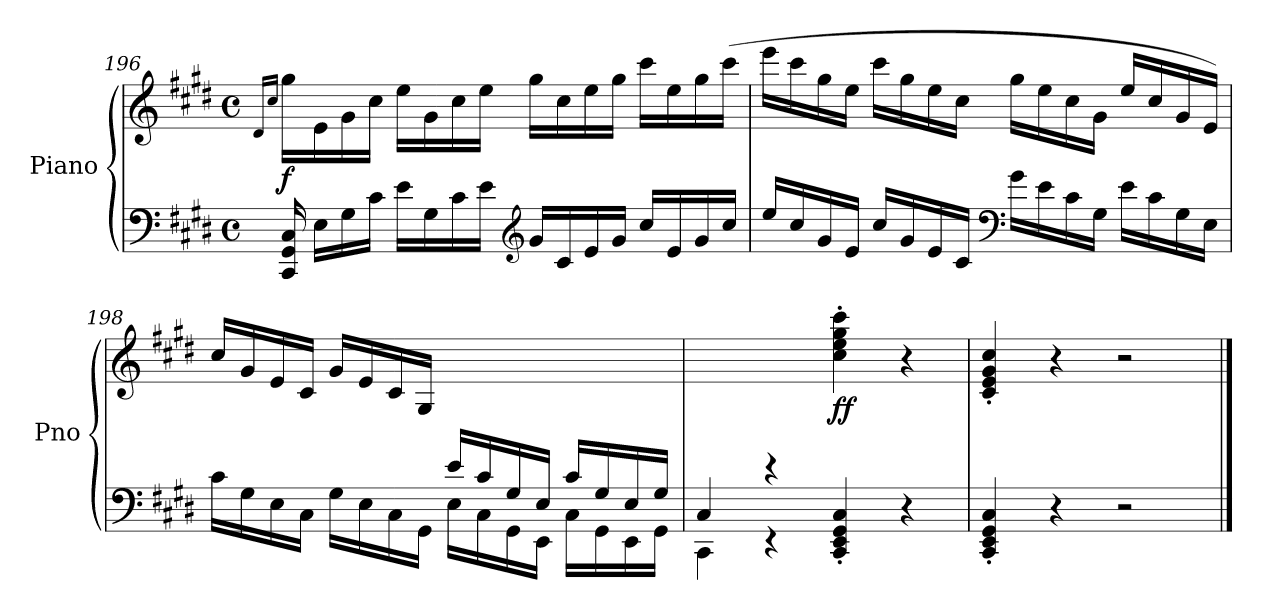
**kern	**kern	**dynam
*part1	*part1	*part1
*staff2	*staff1	*staff1/2
*I"Piano	*	*
*I'Pno	*	*
!!LO:LB:g=z
*clefF4	*clefG2	*
*k[f#c#g#d#]	*k[f#c#g#d#]	*
*M4/4	*M4/4	*
*met(c)	*met(c)	*
=196	=196	=196
.	16qd#/LL	.
.	16qcc#/JJ	.
!	!	!LO:DY:b
16CC#/ 16GG#/ 16C#/	16gg#\LL	f
(16E\LL	16e\	.
16G#\	16g#\	.
16c#\JJ	16cc#\JJ	.
16e\LL	16ee\LL	.
16G#\	16g#\	.
16c#\	16cc#\	.
16e\JJ	16ee\JJ	.
*clefG2	*	*
16g#/LL	16gg#\LL	.
16c#/	16cc#\	.
16e/	16ee\	.
16g#/JJ	16gg#\JJ	.
16cc#/LL	16ccc#\LL	.
16e/	16ee\	.
16g#/	16gg#\	.
16cc#/JJ	(16ccc#\JJ	.
=197	=197	=197
16ee/LL	16eee\LL	.
16cc#/	16ccc#\	.
16g#/	16gg#\	.
16e/JJ	16ee\JJ	.
16cc#/LL	16ccc#\LL	.
16g#/	16gg#\	.
16e/	16ee\	.
16c#/JJ	16cc#\JJ	.
*clefF4	*	*
16g#\LL	16gg#\LL	.
16e\	16ee\	.
16c#\	16cc#\	.
16G#\JJ	16g#\JJ	.
16e\LL	16ee/LL	.
16c#\	16cc#/	.
16G#\	16g#/	.
16E\JJ	16e/JJ)	.
!!LO:LB:g=z
=198	=198	=198
*^	*	*
2ryy	16c#\LL	16cc#/LL	.
.	16G#\	16g#/	.
.	16E\	16e/	.
.	16C#\JJ	16c#/JJ	.
.	16G#\LL	16g#/LL	.
.	16E\	16e/	.
.	16C#\	16c#/	.
.	16GG#\JJ	16G#/JJ	.
16e/LL	16E\LL	2ryy	.
16c#/	16C#\	.	.
16G#/	16GG#\	.	.
16E/JJ	16EE\JJ	.	.
16c#/LL	16C#\LL	.	.
16G#/	16GG#\	.	.
16E/	16EE\	.	.
16G#/JJ	16GG#\JJ	.	.
=199	=199	=199	=199
4C#/	4CC#\	4ryy	.
2.ryy	4rEE	4rCC	.
!	!	!	!LO:DY:b
.	4CC#/' 4EE/' 4GG#/' 4C#/'	4cc#\' 4ee\' 4gg#\' 4ccc#\'	ff
.	4r	4r	.
*v	*v	*	*
=200	=200	=200
4CC#/' 4EE/' 4GG#/' 4C#/'	4c#/' 4e/' 4g#/' 4cc#/'	.
4r	4r	.
2r	2r	.
==	==	==
*-	*-	*-
